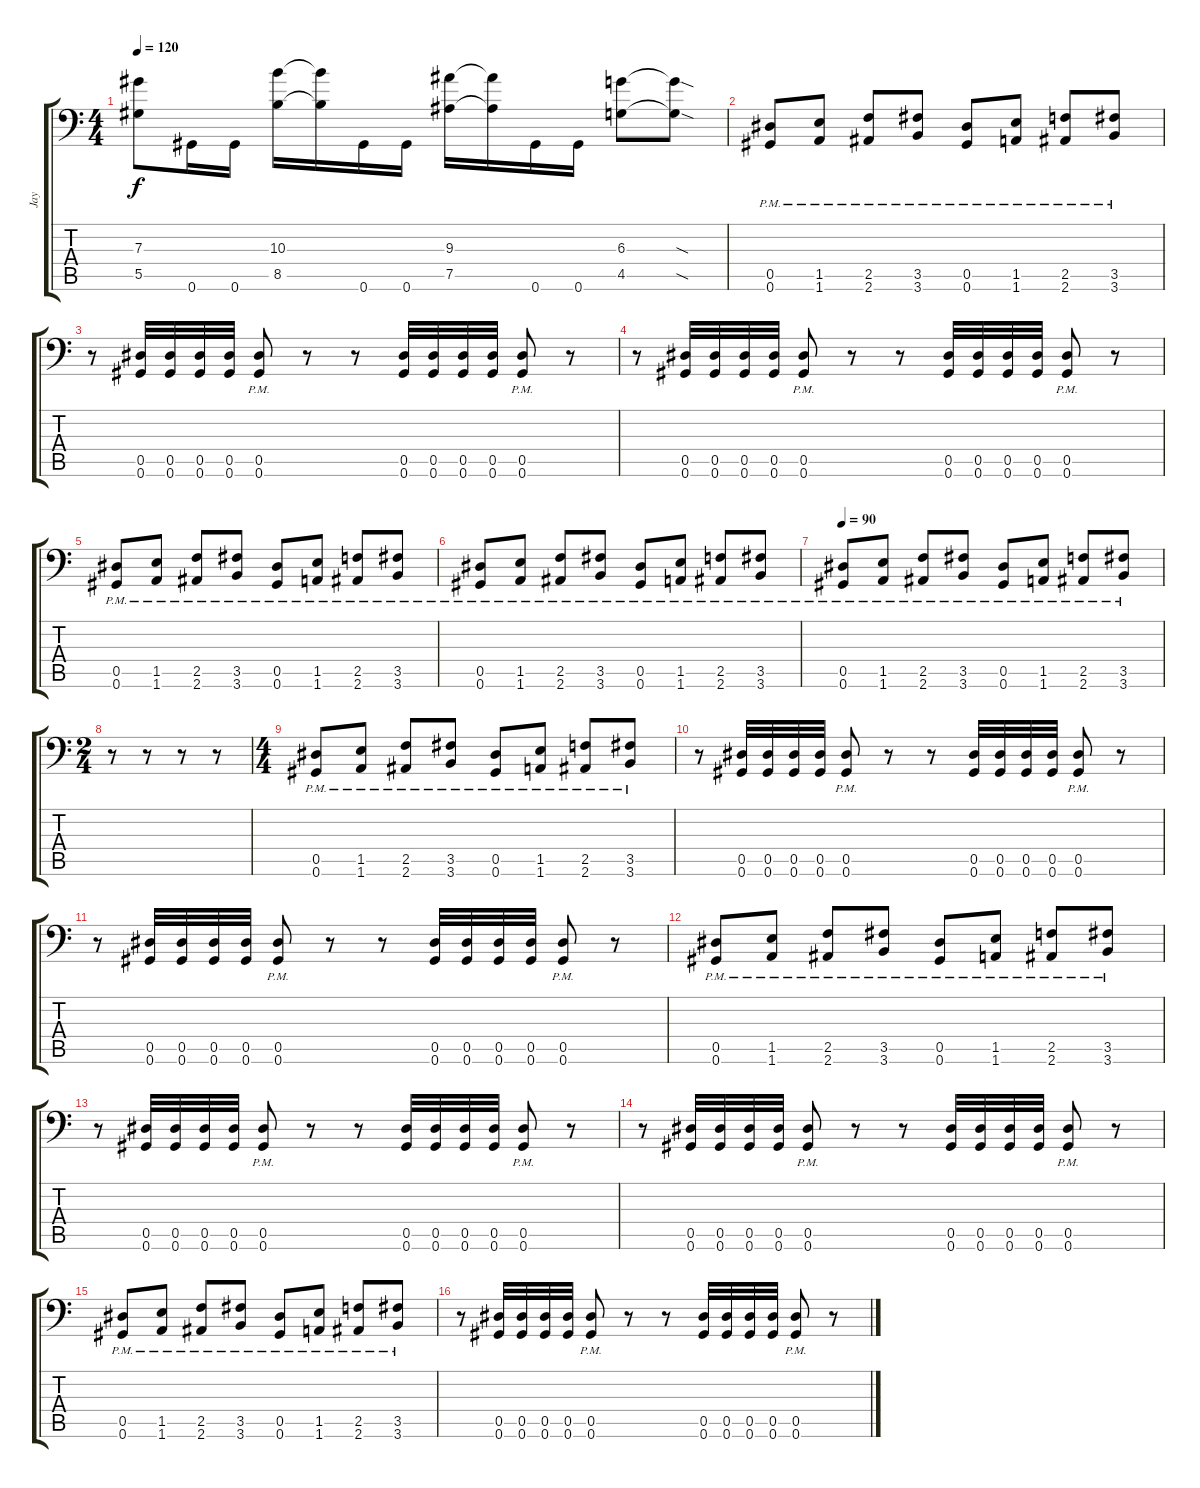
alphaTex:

\track ("Jay" "Jay") {instrument distortionguitar}
\staff {score tabs}
\tuning (Bb3 F3 Db3 Ab2 Eb2 Ab1) {hide}
\ts (4 4)
\tempo 120
\clef f4
\ks c
(7.3 5.5).8{dy f} 0.6.16 0.6.16 (10.3 8.5).16 (10.3{t} 8.5{t}).16 0.6.16 0.6.16 (9.3 7.5).16 (9.3{t} 7.5{t}).16 0.6.16 0.6.16 (6.3 4.5).8 (6.3{sod t} 4.5{sod t}).8 |
(0.5{pm} 0.6{pm}).8 (1.5{pm} 1.6{pm}).8 (2.5{pm} 2.6{pm}).8 (3.5{pm} 3.6{pm}).8 (0.5{pm} 0.6{pm}).8 (1.5{pm} 1.6{pm}).8 (2.5{pm} 2.6{pm}).8 (3.5{pm} 3.6{pm}).8 |
r.8 (0.5 0.6).32 (0.5 0.6).32 (0.5 0.6).32 (0.5 0.6).32 (0.5{pm} 0.6{pm}).8 r.8 r.8 (0.5 0.6).32 (0.5 0.6).32 (0.5 0.6).32 (0.5 0.6).32 (0.5{pm} 0.6{pm}).8 r.8 |
r.8 (0.5 0.6).32 (0.5 0.6).32 (0.5 0.6).32 (0.5 0.6).32 (0.5{pm} 0.6{pm}).8 r.8 r.8 (0.5 0.6).32 (0.5 0.6).32 (0.5 0.6).32 (0.5 0.6).32 (0.5{pm} 0.6{pm}).8 r.8 |
(0.5{pm} 0.6{pm}).8 (1.5{pm} 1.6{pm}).8 (2.5{pm} 2.6{pm}).8 (3.5{pm} 3.6{pm}).8 (0.5{pm} 0.6{pm}).8 (1.5{pm} 1.6{pm}).8 (2.5{pm} 2.6{pm}).8 (3.5{pm} 3.6{pm}).8 |
(0.5{pm} 0.6{pm}).8 (1.5{pm} 1.6{pm}).8 (2.5{pm} 2.6{pm}).8 (3.5{pm} 3.6{pm}).8 (0.5{pm} 0.6{pm}).8 (1.5{pm} 1.6{pm}).8 (2.5{pm} 2.6{pm}).8 (3.5{pm} 3.6{pm}).8 |
\tempo 90
(0.5{pm} 0.6{pm}).8 (1.5{pm} 1.6{pm}).8 (2.5{pm} 2.6{pm}).8 (3.5{pm} 3.6{pm}).8 (0.5{pm} 0.6{pm}).8 (1.5{pm} 1.6{pm}).8 (2.5{pm} 2.6{pm}).8 (3.5{pm} 3.6{pm}).8 |
\ts (2 4)
r.8 r.8 r.8 r.8 |
\ts (4 4)
(0.5{pm} 0.6{pm}).8 (1.5{pm} 1.6{pm}).8 (2.5{pm} 2.6{pm}).8 (3.5{pm} 3.6{pm}).8 (0.5{pm} 0.6{pm}).8 (1.5{pm} 1.6{pm}).8 (2.5{pm} 2.6{pm}).8 (3.5{pm} 3.6{pm}).8 |
r.8 (0.5 0.6).32 (0.5 0.6).32 (0.5 0.6).32 (0.5 0.6).32 (0.5{pm} 0.6{pm}).8 r.8 r.8 (0.5 0.6).32 (0.5 0.6).32 (0.5 0.6).32 (0.5 0.6).32 (0.5{pm} 0.6{pm}).8 r.8 |
r.8 (0.5 0.6).32 (0.5 0.6).32 (0.5 0.6).32 (0.5 0.6).32 (0.5{pm} 0.6{pm}).8 r.8 r.8 (0.5 0.6).32 (0.5 0.6).32 (0.5 0.6).32 (0.5 0.6).32 (0.5{pm} 0.6{pm}).8 r.8 |
(0.5{pm} 0.6{pm}).8 (1.5{pm} 1.6{pm}).8 (2.5{pm} 2.6{pm}).8 (3.5{pm} 3.6{pm}).8 (0.5{pm} 0.6{pm}).8 (1.5{pm} 1.6{pm}).8 (2.5{pm} 2.6{pm}).8 (3.5{pm} 3.6{pm}).8 |
r.8 (0.5 0.6).32 (0.5 0.6).32 (0.5 0.6).32 (0.5 0.6).32 (0.5{pm} 0.6{pm}).8 r.8 r.8 (0.5 0.6).32 (0.5 0.6).32 (0.5 0.6).32 (0.5 0.6).32 (0.5{pm} 0.6{pm}).8 r.8 |
r.8 (0.5 0.6).32 (0.5 0.6).32 (0.5 0.6).32 (0.5 0.6).32 (0.5{pm} 0.6{pm}).8 r.8 r.8 (0.5 0.6).32 (0.5 0.6).32 (0.5 0.6).32 (0.5 0.6).32 (0.5{pm} 0.6{pm}).8 r.8 |
(0.5{pm} 0.6{pm}).8 (1.5{pm} 1.6{pm}).8 (2.5{pm} 2.6{pm}).8 (3.5{pm} 3.6{pm}).8 (0.5{pm} 0.6{pm}).8 (1.5{pm} 1.6{pm}).8 (2.5{pm} 2.6{pm}).8 (3.5{pm} 3.6{pm}).8 |
r.8 (0.5 0.6).32 (0.5 0.6).32 (0.5 0.6).32 (0.5 0.6).32 (0.5{pm} 0.6{pm}).8 r.8 r.8 (0.5 0.6).32 (0.5 0.6).32 (0.5 0.6).32 (0.5 0.6).32 (0.5{pm} 0.6{pm}).8 r.8
